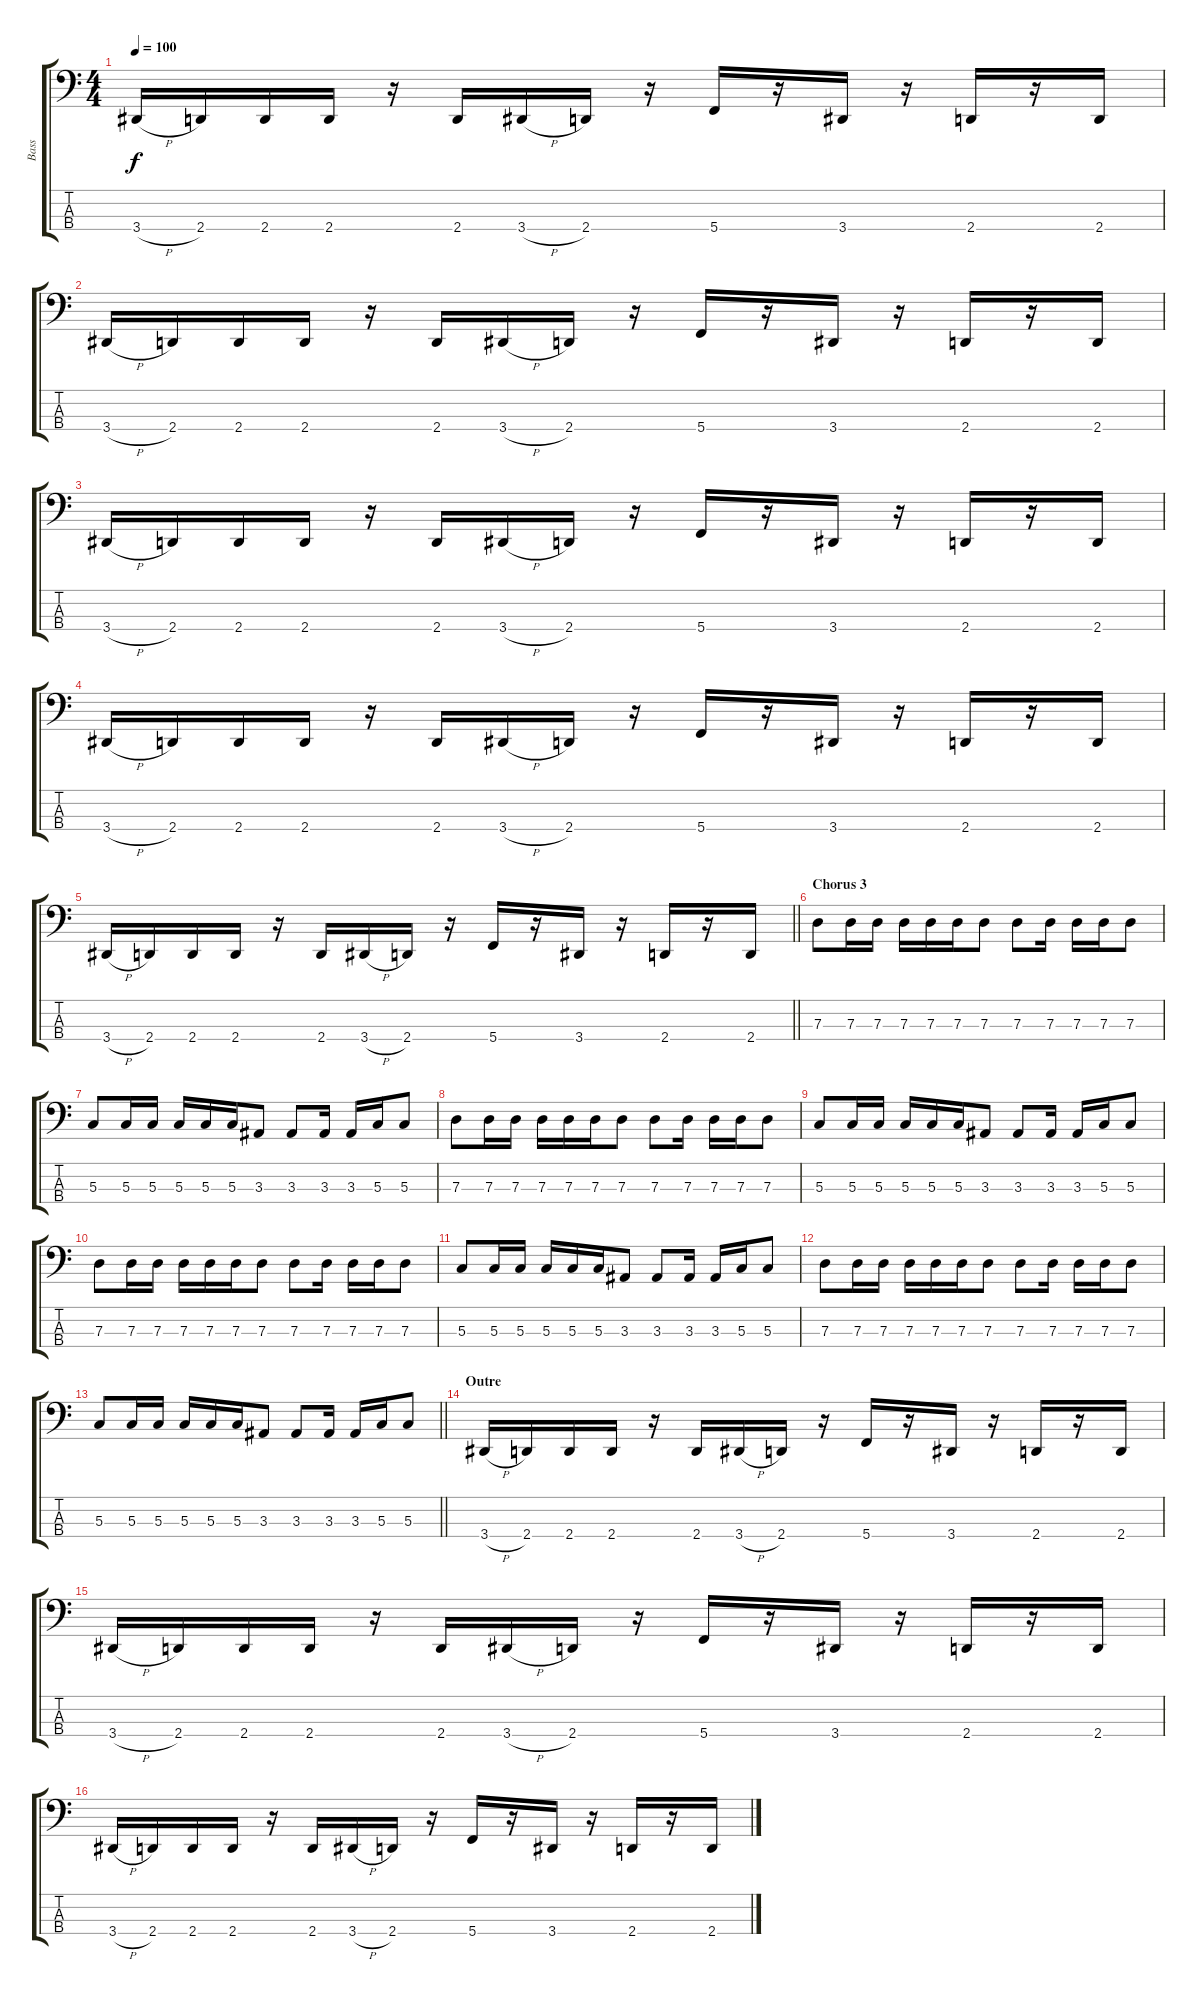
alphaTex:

\track ("Bass" "Bass") {instrument electricbassfinger}
\staff {score tabs}
\tuning (F2 C2 G1 C1) {hide}
\ts (4 4)
\tempo 100
\clef f4
\ks c
3.4{h}.16{dy f} 2.4.16 2.4.16 2.4.16 r.16 2.4.16 3.4{h}.16 2.4.16 r.16 5.4.16 r.16 3.4.16 r.16 2.4.16 r.16 2.4.16 |
3.4{h}.16 2.4.16 2.4.16 2.4.16 r.16 2.4.16 3.4{h}.16 2.4.16 r.16 5.4.16 r.16 3.4.16 r.16 2.4.16 r.16 2.4.16 |
3.4{h}.16 2.4.16 2.4.16 2.4.16 r.16 2.4.16 3.4{h}.16 2.4.16 r.16 5.4.16 r.16 3.4.16 r.16 2.4.16 r.16 2.4.16 |
3.4{h}.16 2.4.16 2.4.16 2.4.16 r.16 2.4.16 3.4{h}.16 2.4.16 r.16 5.4.16 r.16 3.4.16 r.16 2.4.16 r.16 2.4.16 |
\barLineRight lightlight
3.4{h}.16 2.4.16 2.4.16 2.4.16 r.16 2.4.16 3.4{h}.16 2.4.16 r.16 5.4.16 r.16 3.4.16 r.16 2.4.16 r.16 2.4.16 |
\section ("" "Chorus 3")
7.3.8 7.3.16 7.3.16 7.3.16 7.3.16 7.3.16 7.3.8 7.3.8 7.3.16 7.3.16 7.3.16 7.3.8 |
5.3.8 5.3.16 5.3.16 5.3.16 5.3.16 5.3.16 3.3.8 3.3.8 3.3.16 3.3.16 5.3.16 5.3.8 |
7.3.8 7.3.16 7.3.16 7.3.16 7.3.16 7.3.16 7.3.8 7.3.8 7.3.16 7.3.16 7.3.16 7.3.8 |
5.3.8 5.3.16 5.3.16 5.3.16 5.3.16 5.3.16 3.3.8 3.3.8 3.3.16 3.3.16 5.3.16 5.3.8 |
7.3.8 7.3.16 7.3.16 7.3.16 7.3.16 7.3.16 7.3.8 7.3.8 7.3.16 7.3.16 7.3.16 7.3.8 |
5.3.8 5.3.16 5.3.16 5.3.16 5.3.16 5.3.16 3.3.8 3.3.8 3.3.16 3.3.16 5.3.16 5.3.8 |
7.3.8 7.3.16 7.3.16 7.3.16 7.3.16 7.3.16 7.3.8 7.3.8 7.3.16 7.3.16 7.3.16 7.3.8 |
\barLineRight lightlight
5.3.8 5.3.16 5.3.16 5.3.16 5.3.16 5.3.16 3.3.8 3.3.8 3.3.16 3.3.16 5.3.16 5.3.8 |
\section ("" "Outre")
3.4{h}.16 2.4.16 2.4.16 2.4.16 r.16 2.4.16 3.4{h}.16 2.4.16 r.16 5.4.16 r.16 3.4.16 r.16 2.4.16 r.16 2.4.16 |
3.4{h}.16 2.4.16 2.4.16 2.4.16 r.16 2.4.16 3.4{h}.16 2.4.16 r.16 5.4.16 r.16 3.4.16 r.16 2.4.16 r.16 2.4.16 |
3.4{h}.16 2.4.16 2.4.16 2.4.16 r.16 2.4.16 3.4{h}.16 2.4.16 r.16 5.4.16 r.16 3.4.16 r.16 2.4.16 r.16 2.4.16
